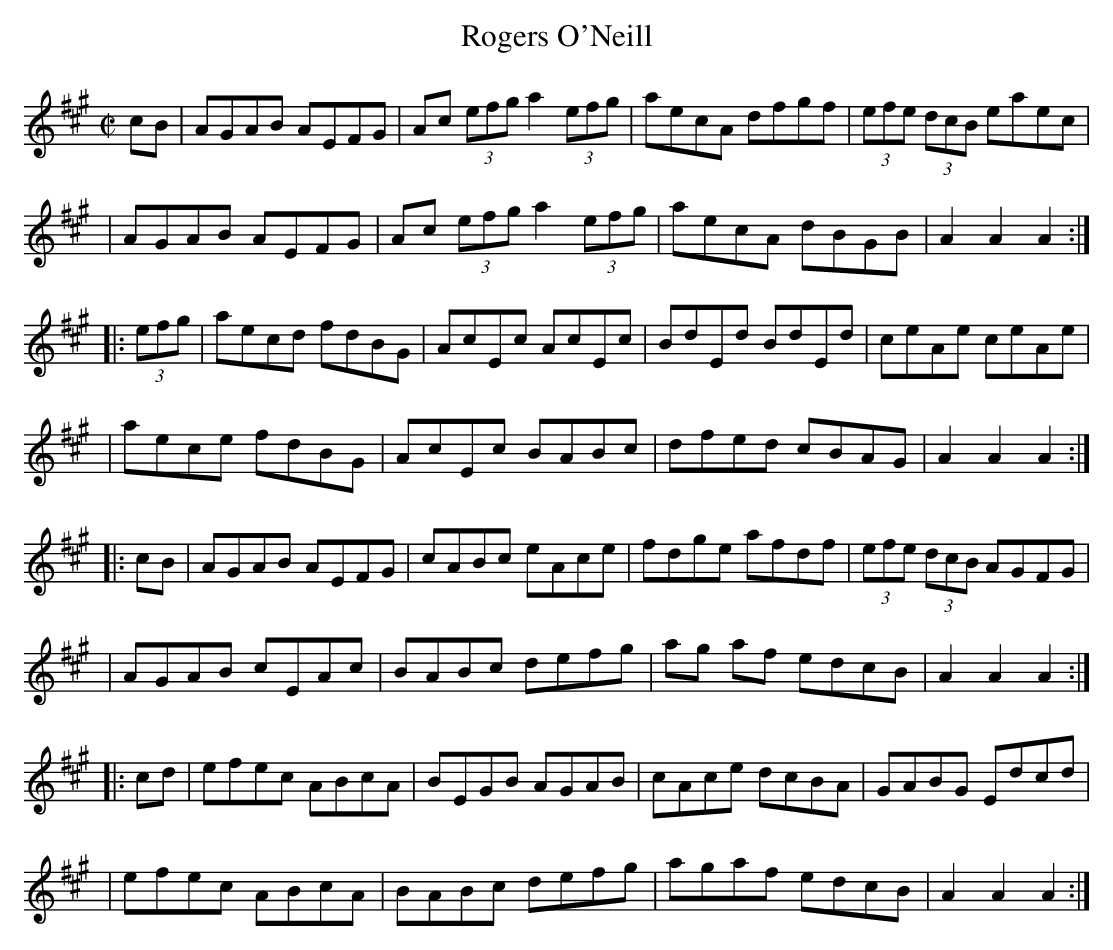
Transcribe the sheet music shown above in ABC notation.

X:1
T: Rogers O'Neill
M: C|
L: 1/8
K: A
cB|AGAB AEFG|Ac (3efg a2 (3 efg|aecA dfgf| (3efe (3dcB eaec|
|AGAB AEFG|Ac (3efg a2 (3efg| aecA dBGB|A2 A2 A2:|
|:(3efg|aecd fdBG|AcEc AcEc|BdEd BdEd|ceAe ceAe|
|aece fdBG|AcEc BABc|dfed cBAG|A2 A2 A2:|
|:cB|AGAB AEFG|cABc eAce|fdge afdf|(3efe (3dcB AGFG|
|AGAB cEAc|BABc defg|ag af edcB|A2 A2 A2:|
|:cd|efec ABcA|BEGB AGAB|cAce dcBA|GABG Edcd|
|efec ABcA|BABc defg|agaf edcB |A2 A2 A2:|
